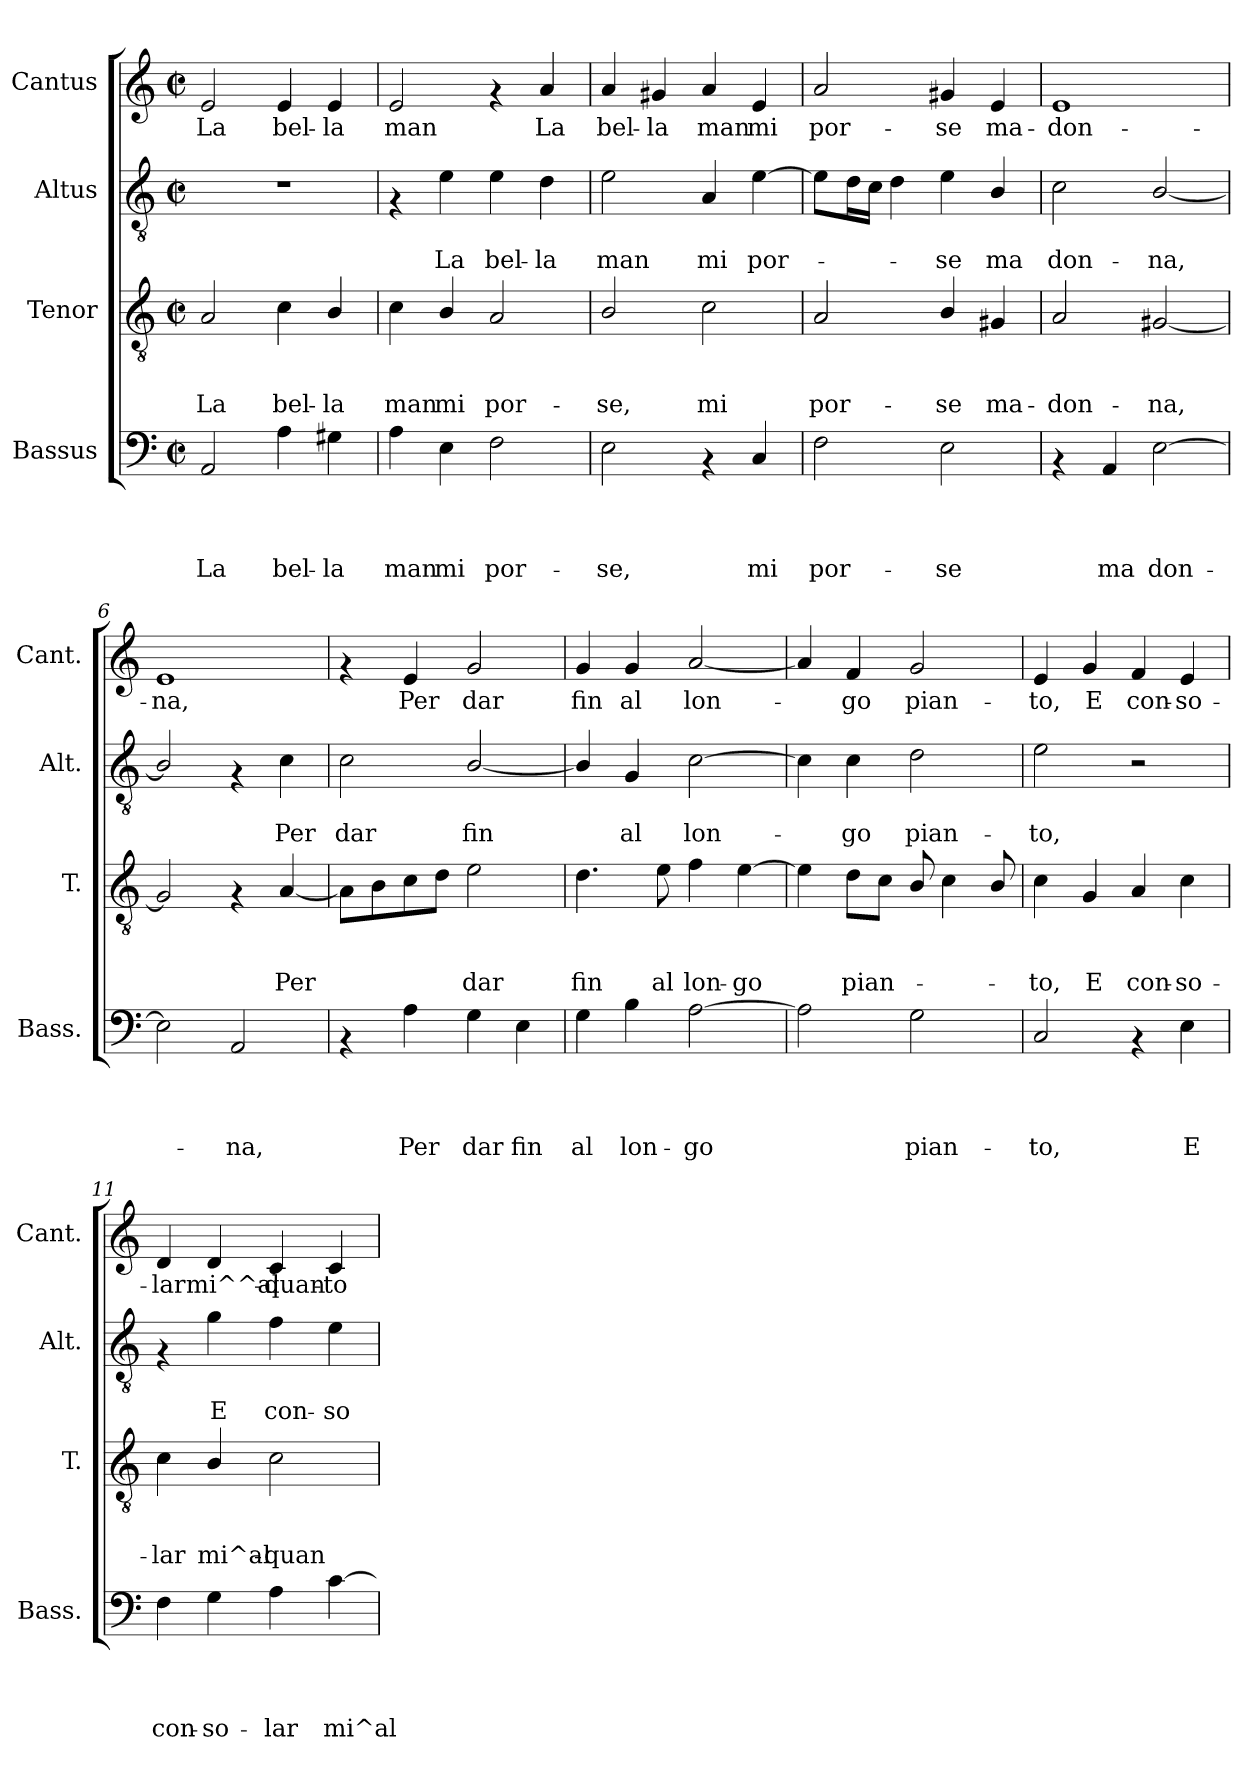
**kern	**text	**text	**text	**text	**kern	**text	**text	**text	**kern	**text	**text	**kern	**text
*part4	*part4	*part4	*part4	*part4	*part3	*part3	*part3	*part3	*part2	*part2	*part2	*part1	*part1
*staff4	*staff4	*staff4	*staff4	*staff4	*staff3	*staff3	*staff3	*staff3	*staff2	*staff2	*staff2	*staff1	*staff1
*I"Bassus	*	*	*	*	*I"Tenor	*	*	*	*I"Altus	*	*	*I"Cantus	*
*I'Bass.	*	*	*	*	*I'T.	*	*	*	*I'Alt.	*	*	*I'Cant.	*
*clefF4	*	*	*	*	*clefGv2	*	*	*	*clefGv2	*	*	*clefG2	*
*k[]	*	*	*	*	*k[]	*	*	*	*k[]	*	*	*k[]	*
*C:	*	*	*	*	*C:	*	*	*	*C:	*	*	*C:	*
*M2/2	*	*	*	*	*M2/2	*	*	*	*M2/2	*	*	*M2/2	*
*met(c|)	*	*	*	*	*met(c|)	*	*	*	*met(c|)	*	*	*met(c|)	*
=1	=1	=1	=1	=1	=1	=1	=1	=1	=1	=1	=1	=1	=1
!	!	!	!	!LO:LY:b	!	!	!	!LO:LY:b	!	!	!	!	!LO:LY:b
2AA/	.	.	.	La	2A/	.	.	La	1r	.	.	2e/	La
!	!	!	!	!LO:LY:b	!	!	!	!LO:LY:b	!	!	!	!	!LO:LY:b
4A\	.	.	.	bel-	4c\	.	.	bel-	.	.	.	4e/	bel-
!	!	!	!	!LO:LY:b	!	!	!	!LO:LY:b	!	!	!	!	!LO:LY:b
4G#X\	.	.	.	-la	4B/	.	.	-la	.	.	.	4e/	-la
=2	=2	=2	=2	=2	=2	=2	=2	=2	=2	=2	=2	=2	=2
!	!	!	!	!LO:LY:b	!	!	!	!LO:LY:b	!	!	!	!	!LO:LY:b
4A\	.	.	.	man	4c\	.	.	man	4rF	.	.	2e/	man
!	!	!	!	!LO:LY:b	!	!	!	!LO:LY:b	!	!	!LO:LY:b	!	!
4E\	.	.	.	mi	4B/	.	.	mi	4e\	.	La	.	.
!	!	!	!	!LO:LY:b	!	!	!	!LO:LY:b	!	!	!LO:LY:b	!	!
2F\	.	.	.	por-	2A/	.	.	por-	4e\	.	bel-	4rf	.
!	!	!	!	!	!	!	!	!	!	!	!LO:LY:b	!	!LO:LY:b
.	.	.	.	.	.	.	.	.	4d\	.	-la	4a/	La
=3	=3	=3	=3	=3	=3	=3	=3	=3	=3	=3	=3	=3	=3
!	!	!	!	!LO:LY:b	!	!	!	!LO:LY:b	!	!	!LO:LY:b	!	!LO:LY:b
2E\	.	.	.	-se,	2B/	.	.	-se,	2e\	.	man	4a/	bel-
!	!	!	!	!	!	!	!	!	!	!	!	!	!LO:LY:b
.	.	.	.	.	.	.	.	.	.	.	.	4g#X/	-la
!	!	!	!	!	!	!	!	!LO:LY:b	!	!	!LO:LY:b	!	!LO:LY:b
4rAA	.	.	.	.	2c\	.	.	mi	4A/	.	mi	4a/	man
!	!	!	!	!LO:LY:b	!	!	!	!	!	!	!LO:LY:b	!	!LO:LY:b
4C/	.	.	.	mi	.	.	.	.	[>4e\	.	por-	4e/	mi
=4	=4	=4	=4	=4	=4	=4	=4	=4	=4	=4	=4	=4	=4
!	!	!	!	!LO:LY:b	!	!	!	!LO:LY:b	!	!	!	!	!LO:LY:b
2F\	.	.	.	por-	2A/	.	.	por-	8e\L]	.	.	2a/	por-
.	.	.	.	.	.	.	.	.	16d\L	.	.	.	.
.	.	.	.	.	.	.	.	.	16c\JJ	.	.	.	.
.	.	.	.	.	.	.	.	.	4d\	.	.	.	.
!	!	!	!	!LO:LY:b	!	!	!	!LO:LY:b	!	!	!LO:LY:b	!	!LO:LY:b
2E\	.	.	.	-se	4B/	.	.	-se	4e\	.	-se	4g#X/	-se
!	!	!	!	!	!	!	!	!LO:LY:b	!	!	!LO:LY:b	!	!LO:LY:b
.	.	.	.	.	4G#X/	.	.	ma-	4B/	.	ma	4e/	ma-
=5	=5	=5	=5	=5	=5	=5	=5	=5	=5	=5	=5	=5	=5
!	!	!	!	!	!	!	!	!LO:LY:b	!	!	!LO:LY:b	!	!LO:LY:b
4rAA	.	.	.	.	2A/	.	.	-don-	2c\	.	don-	1e	-don-
!	!	!	!	!LO:LY:b	!	!	!	!	!	!	!	!	!
4AA/	.	.	.	ma	.	.	.	.	.	.	.	.	.
!	!	!	!	!LO:LY:b	!	!	!	!LO:LY:b	!	!	!LO:LY:b	!	!
[>2E\	.	.	.	don-	[<2G#X/	.	.	-na,	[<2B/	.	-na,	.	.
=6	=6	=6	=6	=6	=6	=6	=6	=6	=6	=6	=6	=6	=6
!	!	!	!	!	!	!	!	!	!	!	!	!	!LO:LY:b
2E\]	.	.	.	.	2G#/]	.	.	.	2B/]	.	.	1e	-na,
!	!	!	!	!LO:LY:b	!	!	!	!	!	!	!	!	!
2AA/	.	.	.	-na,	4rF	.	.	.	4rF	.	.	.	.
!	!	!	!	!	!	!	!	!LO:LY:b	!	!	!LO:LY:b	!	!
.	.	.	.	.	[<4A/	.	.	Per	4c\	.	Per	.	.
!!LO:LB:g=z
=7	=7	=7	=7	=7	=7	=7	=7	=7	=7	=7	=7	=7	=7
!	!	!	!	!	!	!	!	!	!	!	!LO:LY:b	!	!
4rAA	.	.	.	.	8A\L]	.	.	.	2c\	.	dar	4rf	.
.	.	.	.	.	8B\	.	.	.	.	.	.	.	.
!	!	!	!	!LO:LY:b	!	!	!	!	!	!	!	!	!LO:LY:b
4A\	.	.	.	Per	8c\	.	.	.	.	.	.	4e/	Per
.	.	.	.	.	8d\J	.	.	.	.	.	.	.	.
!	!	!	!	!LO:LY:b	!	!	!	!LO:LY:b	!	!	!LO:LY:b	!	!LO:LY:b
4G\	.	.	.	dar	2e\	.	.	dar	[<2B/	.	fin	2g/	dar
!	!	!	!	!LO:LY:b	!	!	!	!	!	!	!	!	!
4E\	.	.	.	fin	.	.	.	.	.	.	.	.	.
=8	=8	=8	=8	=8	=8	=8	=8	=8	=8	=8	=8	=8	=8
!	!	!	!	!LO:LY:b	!	!	!	!LO:LY:b	!	!	!	!	!LO:LY:b
4G\	.	.	.	al	4.d\	.	.	fin	4B/]	.	.	4g/	fin
!	!	!	!	!LO:LY:b	!	!	!	!	!	!	!LO:LY:b	!	!LO:LY:b
4B\	.	.	.	lon-	.	.	.	.	4G/	.	al	4g/	al
!	!	!	!	!	!	!	!	!LO:LY:b	!	!	!	!	!
.	.	.	.	.	8e\	.	.	al	.	.	.	.	.
!	!	!	!	!LO:LY:b	!	!	!	!LO:LY:b	!	!	!LO:LY:b	!	!LO:LY:b
[>2A\	.	.	.	-go	4f\	.	.	lon-	[>2c\	.	lon-	[<2a/	lon-
!	!	!	!	!	!	!	!	!LO:LY:b	!	!	!	!	!
.	.	.	.	.	[>4e\	.	.	-go	.	.	.	.	.
=9	=9	=9	=9	=9	=9	=9	=9	=9	=9	=9	=9	=9	=9
2A\]	.	.	.	.	4e\]	.	.	.	4c\]	.	.	4a/]	.
!	!	!	!	!	!	!	!	!LO:LY:b	!	!	!LO:LY:b	!	!LO:LY:b
.	.	.	.	.	8d\L	.	.	pian-	4c\	.	-go	4f/	-go
.	.	.	.	.	8c\J	.	.	.	.	.	.	.	.
!	!	!	!	!LO:LY:b	!	!	!	!	!	!	!LO:LY:b	!	!LO:LY:b
2G\	.	.	.	pian-	8B/	.	.	.	2d\	.	pian-	2g/	pian-
.	.	.	.	.	4c\	.	.	.	.	.	.	.	.
.	.	.	.	.	8B/	.	.	.	.	.	.	.	.
=10	=10	=10	=10	=10	=10	=10	=10	=10	=10	=10	=10	=10	=10
!	!	!	!	!LO:LY:b	!	!	!	!LO:LY:b	!	!	!LO:LY:b	!	!LO:LY:b
2C/	.	.	.	-to,	4c\	.	.	-to,	2e\	.	-to,	4e/	-to,
!	!	!	!	!	!	!	!	!LO:LY:b	!	!	!	!	!LO:LY:b
.	.	.	.	.	4G/	.	.	E	.	.	.	4g/	E
!	!	!	!	!	!	!	!	!LO:LY:b	!	!	!	!	!LO:LY:b
4rAA	.	.	.	.	4A/	.	.	con-	2r	.	.	4f/	con-
!	!	!	!	!LO:LY:b	!	!	!	!LO:LY:b	!	!	!	!	!LO:LY:b
4E\	.	.	.	E	4c\	.	.	-so-	.	.	.	4e/	-so-
=11	=11	=11	=11	=11	=11	=11	=11	=11	=11	=11	=11	=11	=11
!	!	!	!	!LO:LY:b	!	!	!	!LO:LY:b	!	!	!	!	!LO:LY:b
4F\	.	.	.	con-	4c\	.	.	-lar	4rF	.	.	4d/	-lar
!	!	!	!	!LO:LY:b	!	!	!	!LO:LY:b	!	!	!LO:LY:b	!	!LO:LY:b
4G\	.	.	.	-so-	4B/	.	.	mi^al-	4g\	.	E	4d/	mi^^al-
!	!	!	!	!LO:LY:b	!	!	!	!LO:LY:b	!	!	!LO:LY:b	!	!LO:LY:b
4A\	.	.	.	-lar	2c\	.	.	-quan-	4f\	.	con-	4c/	-quan-
!	!	!	!	!LO:LY:b	!	!	!	!	!	!	!LO:LY:b	!	!LO:LY:b
[<4c\	.	.	.	mi^al	.	.	.	.	4e\	.	-so-	4c/	-to
=	=	=	=	=	=	=	=	=	=	=	=	=	=
*-	*-	*-	*-	*-	*-	*-	*-	*-	*-	*-	*-	*-	*-
